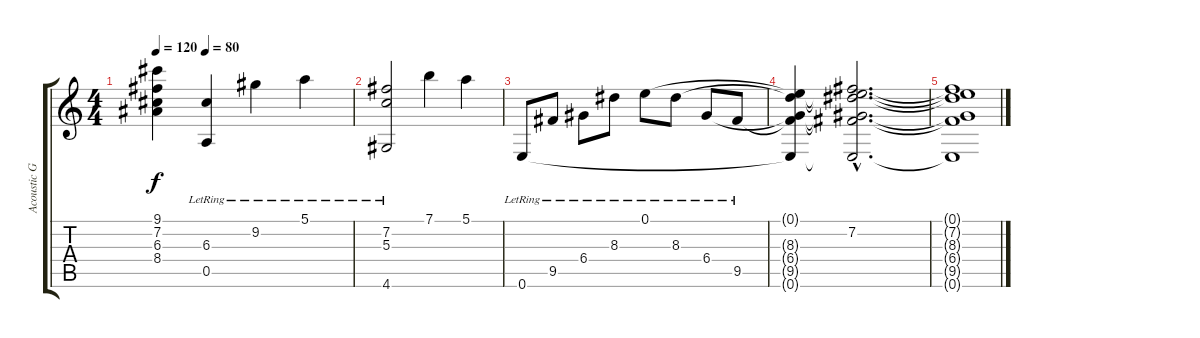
\track ("Acoustic Guitar" "Acoustic G") {instrument electricguitarjazz}
\staff {score tabs}
\tuning (E4 B3 G3 D3 A2 E2) {hide}
\ts (4 4)
\tempo 120
\tempo (80 0.25)
\clef g2
\ks c
(9.1{t} 7.2{t} 6.3{t} 8.4{t}).4{dy f} (6.3{lr} 0.5{lr}).4 9.2{lr}.4 5.1{lr}.4 |
(7.2{lr} 5.3{lr} 4.6{lr}).2 7.1.4 5.1.4 |
0.6{lr}.8 9.5{lr}.8 6.4{lr}.8 8.3{lr}.8 0.1{lr}.8 8.3{lr}.8 6.4{lr}.8 9.5{lr}.8 |
(0.1{t} 8.3{t} 6.4{t} 9.5{t} 0.6{t}).4 (0.1{hac t} 7.2{hac} 8.3{hac t} 6.4{hac t} 9.5{hac t} 0.6{hac t}).2{d} |
(0.1{t} 7.2{t} 8.3{t} 6.4{t} 9.5{t} 0.6{t}).1
